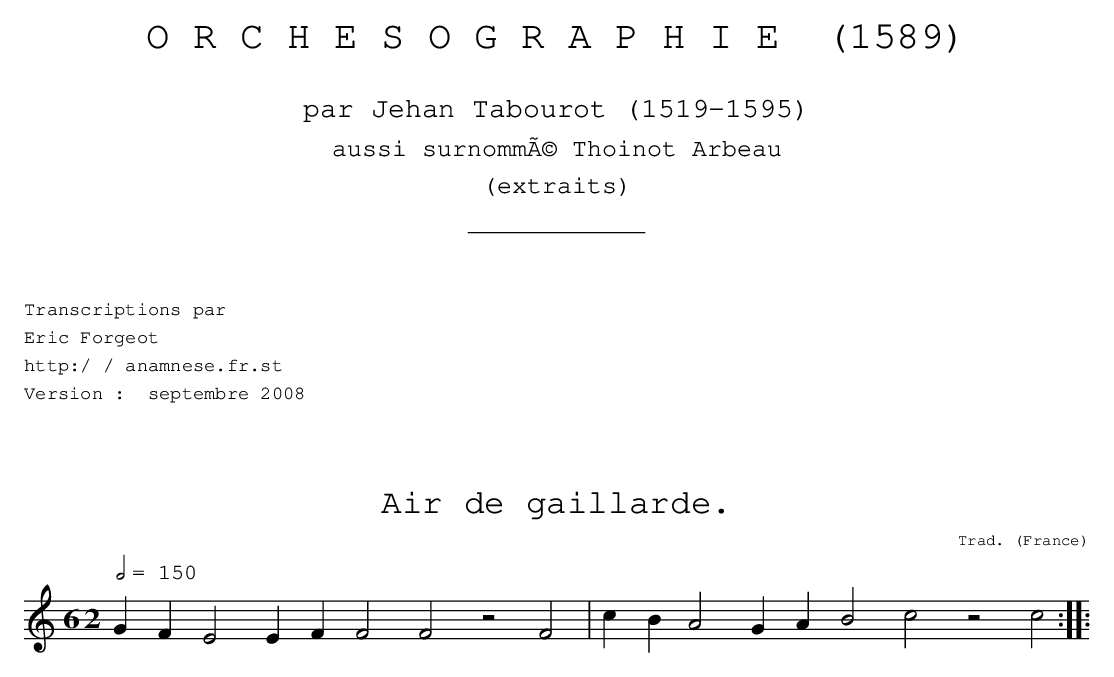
X:1
T:Air de gaillarde.
C:Trad.
O:France
M:6/ 2
L:1/ 2
Q:1/ 2=150
K:C
G/ F/ E E/ F/  FFzF | c/ B/ A G/ A/  Bczc ::
